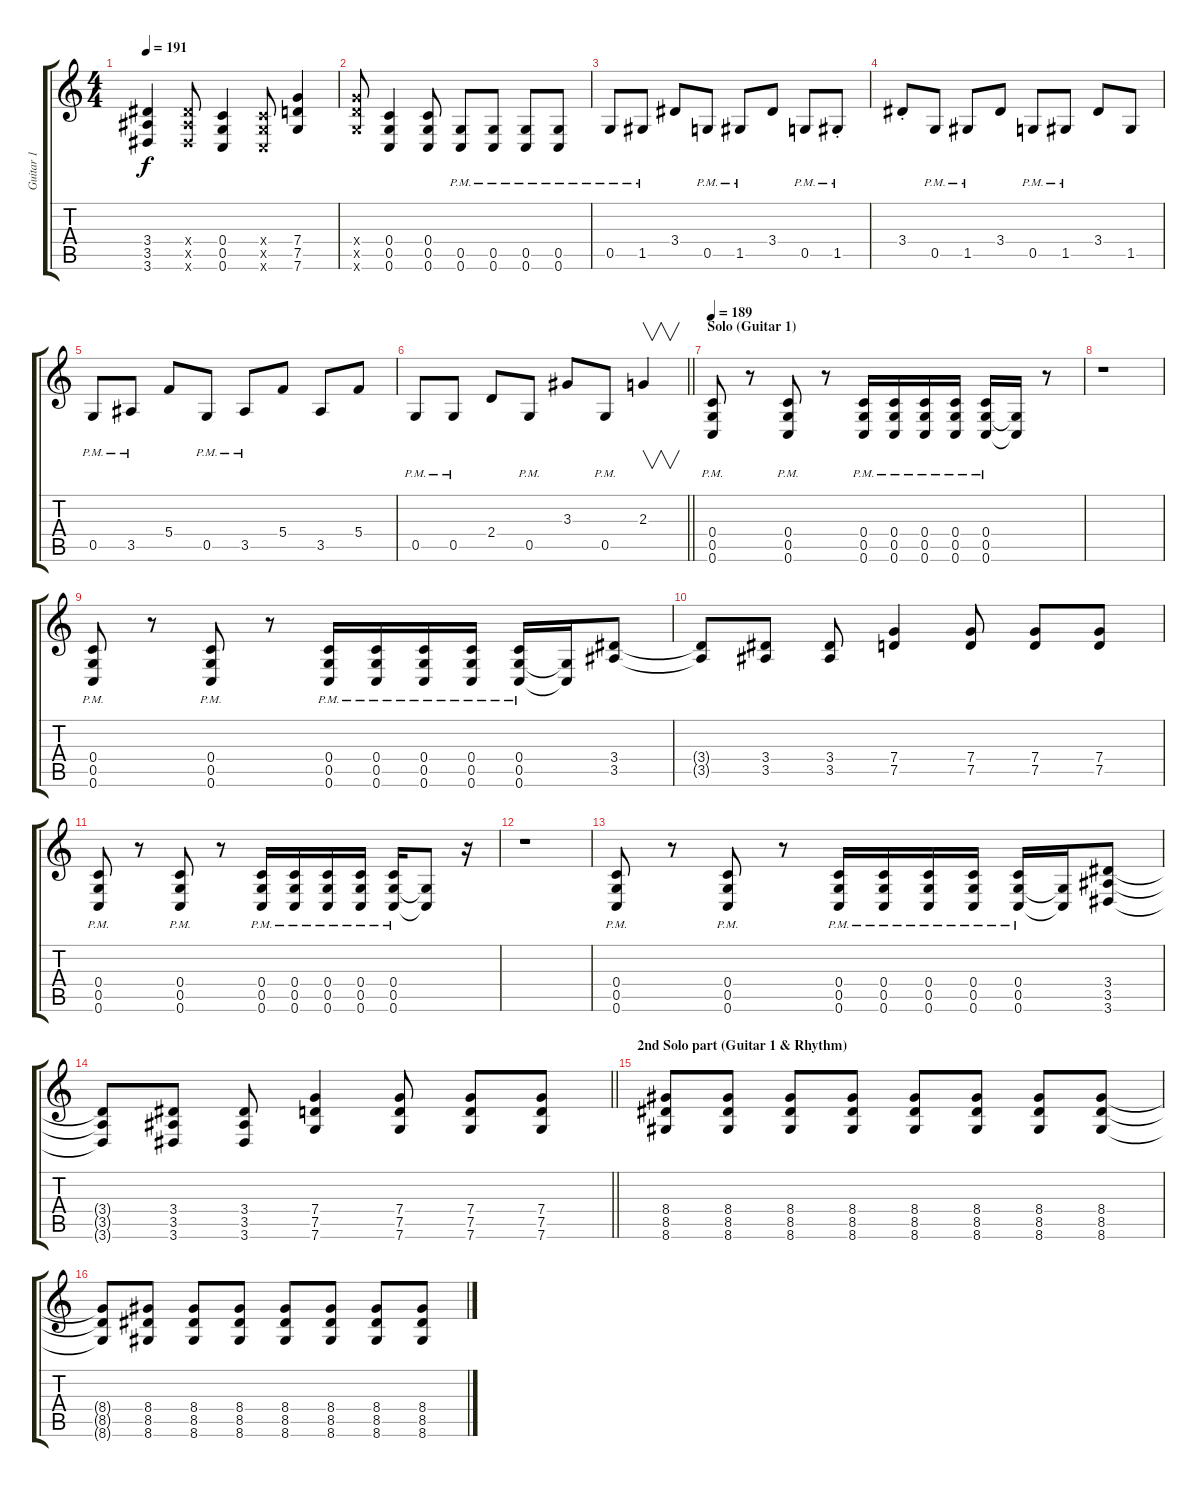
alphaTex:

\track ("Guitar 1" "Guitar 1") {instrument distortionguitar}
\staff {score tabs}
\tuning (D4 A3 F3 C3 G2 C2) {hide}
\ts (4 4)
\tempo 191
\clef g2
\ks c
(3.4 3.5 3.6).4{dy f} (3.4{x} 3.5{x} 3.6{x}).8 (0.4 0.5 0.6).4 (0.4{x} 0.5{x} 0.6{x}).8 (7.4 7.5 7.6).4 |
(7.4{x} 7.5{x} 7.6{x}).8 (0.4 0.5 0.6).4 (0.4 0.5 0.6).8 (0.5{pm} 0.6{pm}).8 (0.5{pm} 0.6{pm}).8 (0.5{pm} 0.6{pm}).8 (0.5{pm} 0.6{pm}).8 |
0.5{pm}.8 1.5{pm}.8 3.4.8 0.5{pm}.8 1.5{pm}.8 3.4.8 0.5{pm}.8 1.5{pm st}.8 |
3.4{st}.8 0.5{pm}.8 1.5{pm}.8 3.4.8 0.5{pm}.8 1.5{pm}.8 3.4.8 1.5.8 |
0.5{pm}.8 3.5{pm}.8 5.4.8 0.5{pm}.8 3.5{pm}.8 5.4.8 3.5.8 5.4.8 |
\barLineRight lightlight
0.5{pm}.8 0.5{pm}.8 2.4.8 0.5{pm}.8 3.3.8 0.5{pm}.8 2.3.4{v} |
\section ("" "Solo (Guitar 1)")
\tempo 189
(0.4 0.5 0.6{pm}).8 r.8 (0.4 0.5 0.6{pm}).8 r.8 (0.4 0.5 0.6{pm}).16 (0.4 0.5 0.6{pm}).16 (0.4 0.5 0.6{pm}).16 (0.4 0.5 0.6{pm}).16 (0.4 0.5 0.6{pm}).16 (0.5{t} 0.6{t}).16 r.8 |
r.1 |
(0.4 0.5 0.6{pm}).8 r.8 (0.4 0.5 0.6{pm}).8 r.8 (0.4 0.5 0.6{pm}).16 (0.4 0.5 0.6{pm}).16 (0.4 0.5 0.6{pm}).16 (0.4 0.5 0.6{pm}).16 (0.4 0.5 0.6{pm}).16 (0.5{t} 0.6{t}).16 (3.4 3.5).8 |
(3.4{t} 3.5{t}).8 (3.4 3.5).8 (3.4 3.5).8 (7.4 7.5).4 (7.4 7.5).8 (7.4 7.5).8 (7.4 7.5).8 |
(0.4 0.5 0.6{pm}).8 r.8 (0.4 0.5 0.6{pm}).8 r.8 (0.4 0.5 0.6{pm}).16 (0.4 0.5 0.6{pm}).16 (0.4 0.5 0.6{pm}).16 (0.4 0.5 0.6{pm}).16 (0.4 0.5 0.6{pm}).16 (0.5{t} 0.6{t}).8 r.16 |
r.1 |
(0.4 0.5 0.6{pm}).8 r.8 (0.4 0.5 0.6{pm}).8 r.8 (0.4 0.5 0.6{pm}).16 (0.4 0.5 0.6{pm}).16 (0.4 0.5 0.6{pm}).16 (0.4 0.5 0.6{pm}).16 (0.4 0.5 0.6{pm}).16 (0.5{t} 0.6{t}).16 (3.4 3.5 3.6).8 |
\barLineRight lightlight
(3.4{t} 3.5{t} 3.6{t}).8 (3.4 3.5 3.6).8 (3.4 3.5 3.6).8 (7.4 7.5 7.6).4 (7.4 7.5 7.6).8 (7.4 7.5 7.6).8 (7.4 7.5 7.6).8 |
\section ("" "2nd Solo part (Guitar 1 & Rhythm)")
(8.4 8.5 8.6).8 (8.4 8.5 8.6).8 (8.4 8.5 8.6).8 (8.4 8.5 8.6).8 (8.4 8.5 8.6).8 (8.4 8.5 8.6).8 (8.4 8.5 8.6).8 (8.4 8.5 8.6).8 |
(8.4{t} 8.5{t} 8.6{t}).8 (8.4 8.5 8.6).8 (8.4 8.5 8.6).8 (8.4 8.5 8.6).8 (8.4 8.5 8.6).8 (8.4 8.5 8.6).8 (8.4 8.5 8.6).8 (8.4 8.5 8.6).8
